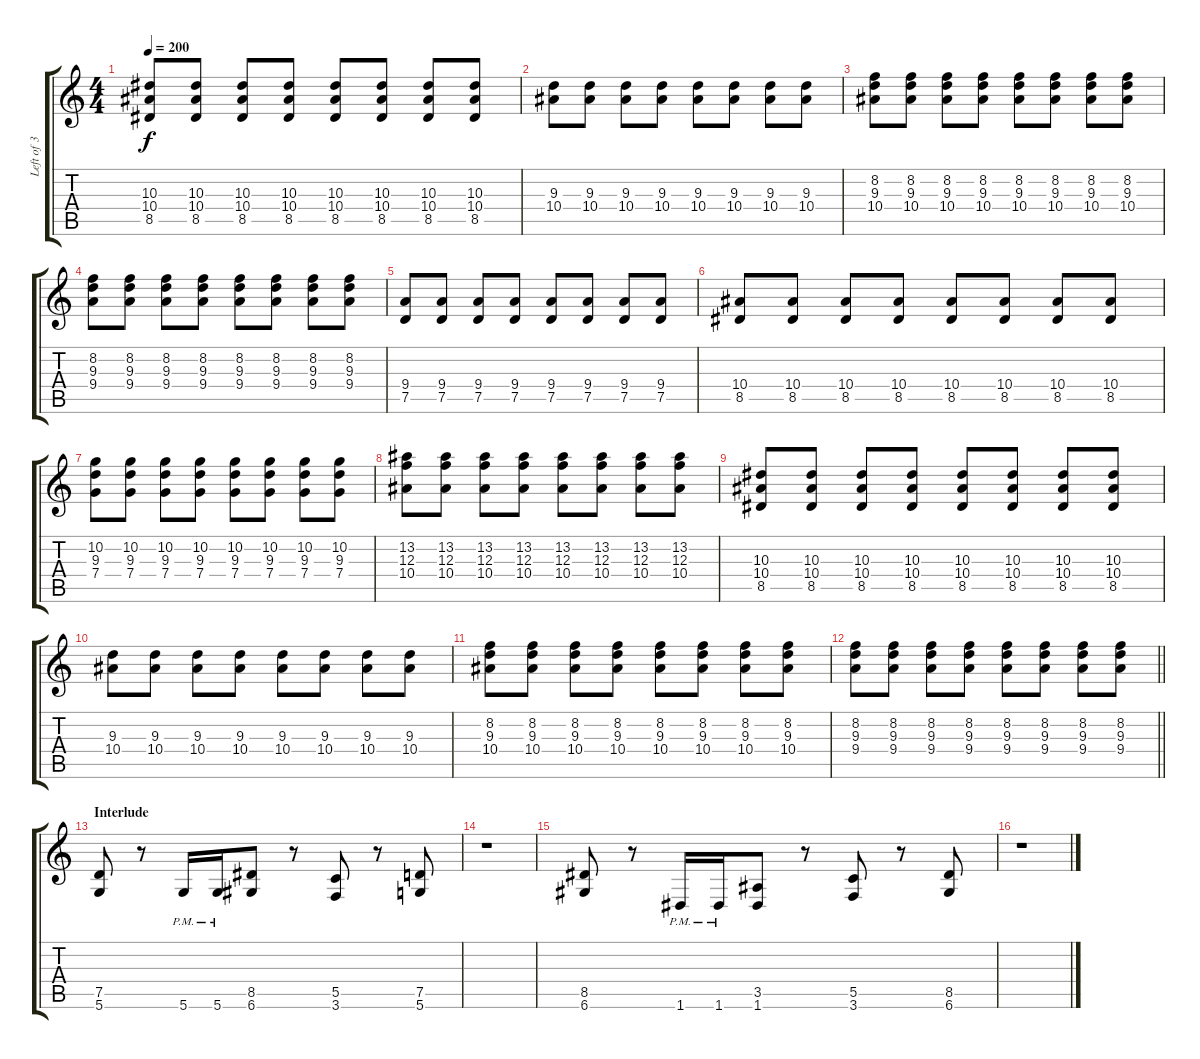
\track ("Left of 3" "Left of 3") {mute instrument overdrivenguitar}
\staff {score tabs}
\tuning (D4 A3 F3 C3 G2 D2) {hide}
\ts (4 4)
\tempo 200
\clef g2
\ks c
(10.3 10.4 8.5).8{dy f} (10.3 10.4 8.5).8 (10.3 10.4 8.5).8 (10.3 10.4 8.5).8 (10.3 10.4 8.5).8 (10.3 10.4 8.5).8 (10.3 10.4 8.5).8 (10.3 10.4 8.5).8 |
(9.3 10.4).8 (9.3 10.4).8 (9.3 10.4).8 (9.3 10.4).8 (9.3 10.4).8 (9.3 10.4).8 (9.3 10.4).8 (9.3 10.4).8 |
(8.2 9.3 10.4).8 (8.2 9.3 10.4).8 (8.2 9.3 10.4).8 (8.2 9.3 10.4).8 (8.2 9.3 10.4).8 (8.2 9.3 10.4).8 (8.2 9.3 10.4).8 (8.2 9.3 10.4).8 |
(8.2 9.3 9.4).8 (8.2 9.3 9.4).8 (8.2 9.3 9.4).8 (8.2 9.3 9.4).8 (8.2 9.3 9.4).8 (8.2 9.3 9.4).8 (8.2 9.3 9.4).8 (8.2 9.3 9.4).8 |
(9.4 7.5).8 (9.4 7.5).8 (9.4 7.5).8 (9.4 7.5).8 (9.4 7.5).8 (9.4 7.5).8 (9.4 7.5).8 (9.4 7.5).8 |
(10.4 8.5).8 (10.4 8.5).8 (10.4 8.5).8 (10.4 8.5).8 (10.4 8.5).8 (10.4 8.5).8 (10.4 8.5).8 (10.4 8.5).8 |
(10.2 9.3 7.4).8 (10.2 9.3 7.4).8 (10.2 9.3 7.4).8 (10.2 9.3 7.4).8 (10.2 9.3 7.4).8 (10.2 9.3 7.4).8 (10.2 9.3 7.4).8 (10.2 9.3 7.4).8 |
(13.2 12.3 10.4).8 (13.2 12.3 10.4).8 (13.2 12.3 10.4).8 (13.2 12.3 10.4).8 (13.2 12.3 10.4).8 (13.2 12.3 10.4).8 (13.2 12.3 10.4).8 (13.2 12.3 10.4).8 |
(10.3 10.4 8.5).8 (10.3 10.4 8.5).8 (10.3 10.4 8.5).8 (10.3 10.4 8.5).8 (10.3 10.4 8.5).8 (10.3 10.4 8.5).8 (10.3 10.4 8.5).8 (10.3 10.4 8.5).8 |
(9.3 10.4).8 (9.3 10.4).8 (9.3 10.4).8 (9.3 10.4).8 (9.3 10.4).8 (9.3 10.4).8 (9.3 10.4).8 (9.3 10.4).8 |
(8.2 9.3 10.4).8 (8.2 9.3 10.4).8 (8.2 9.3 10.4).8 (8.2 9.3 10.4).8 (8.2 9.3 10.4).8 (8.2 9.3 10.4).8 (8.2 9.3 10.4).8 (8.2 9.3 10.4).8 |
\barLineRight lightlight
(8.2 9.3 9.4).8 (8.2 9.3 9.4).8 (8.2 9.3 9.4).8 (8.2 9.3 9.4).8 (8.2 9.3 9.4).8 (8.2 9.3 9.4).8 (8.2 9.3 9.4).8 (8.2 9.3 9.4).8 |
\section ("" "Interlude")
(7.5 5.6).8 r.8 5.6{pm}.16 5.6{pm}.16 (8.5 6.6).8 r.8 (5.5 3.6).8 r.8 (7.5 5.6).8 |
r.1 |
(8.5 6.6).8 r.8 1.6{pm}.16 1.6{pm}.16 (3.5 1.6).8 r.8 (5.5 3.6).8 r.8 (8.5 6.6).8 |
r.1
